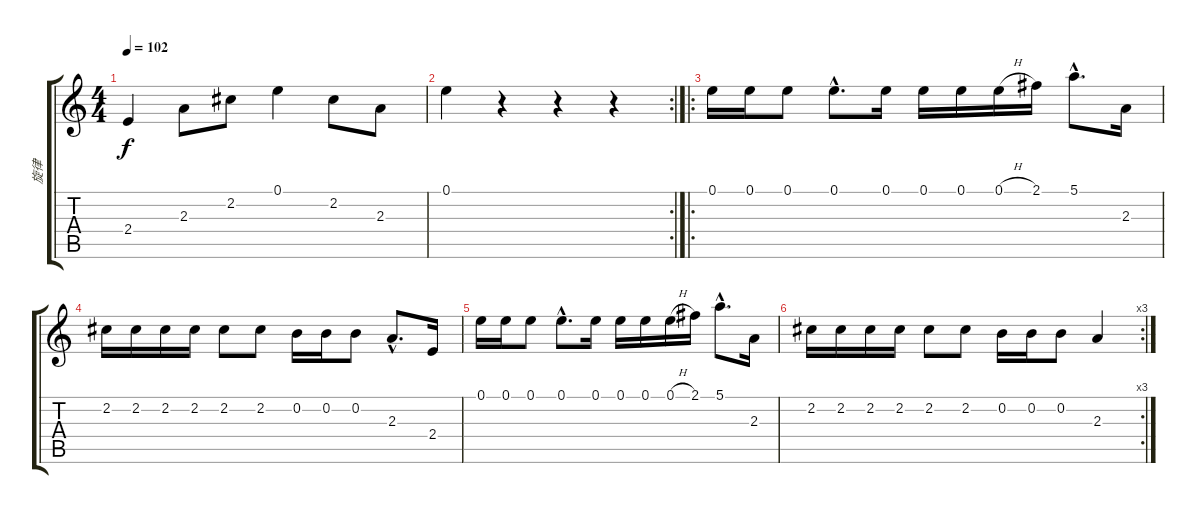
\track ("旋律" "旋律") {instrument overdrivenguitar}
\staff {score tabs}
\tuning (E4 B3 G3 D3 A2 E2) {hide}
\ts (4 4)
\tempo 102
\clef g2
\ks c
2.4.4{dy f} 2.3.8 2.2.8 0.1.4 2.2.8 2.3.8 |
\rc 2
0.1.4 r.4 r.4 r.4 |
\ro
0.1.16 0.1.16 0.1.8 0.1{hac}.8{d} 0.1.16 0.1.16 0.1.16 0.1{h}.16 2.1.16 5.1{hac}.8{d} 2.3.16 |
2.2.16 2.2.16 2.2.16 2.2.16 2.2.8 2.2.8 0.2.16 0.2.16 0.2.8 2.3{hac}.8{d} 2.4.16 |
0.1.16 0.1.16 0.1.8 0.1{hac}.8{d} 0.1.16 0.1.16 0.1.16 0.1{h}.16 2.1.16 5.1{hac}.8{d} 2.3.16 |
\rc 3
2.2.16 2.2.16 2.2.16 2.2.16 2.2.8 2.2.8 0.2.16 0.2.16 0.2.8 2.3.4
